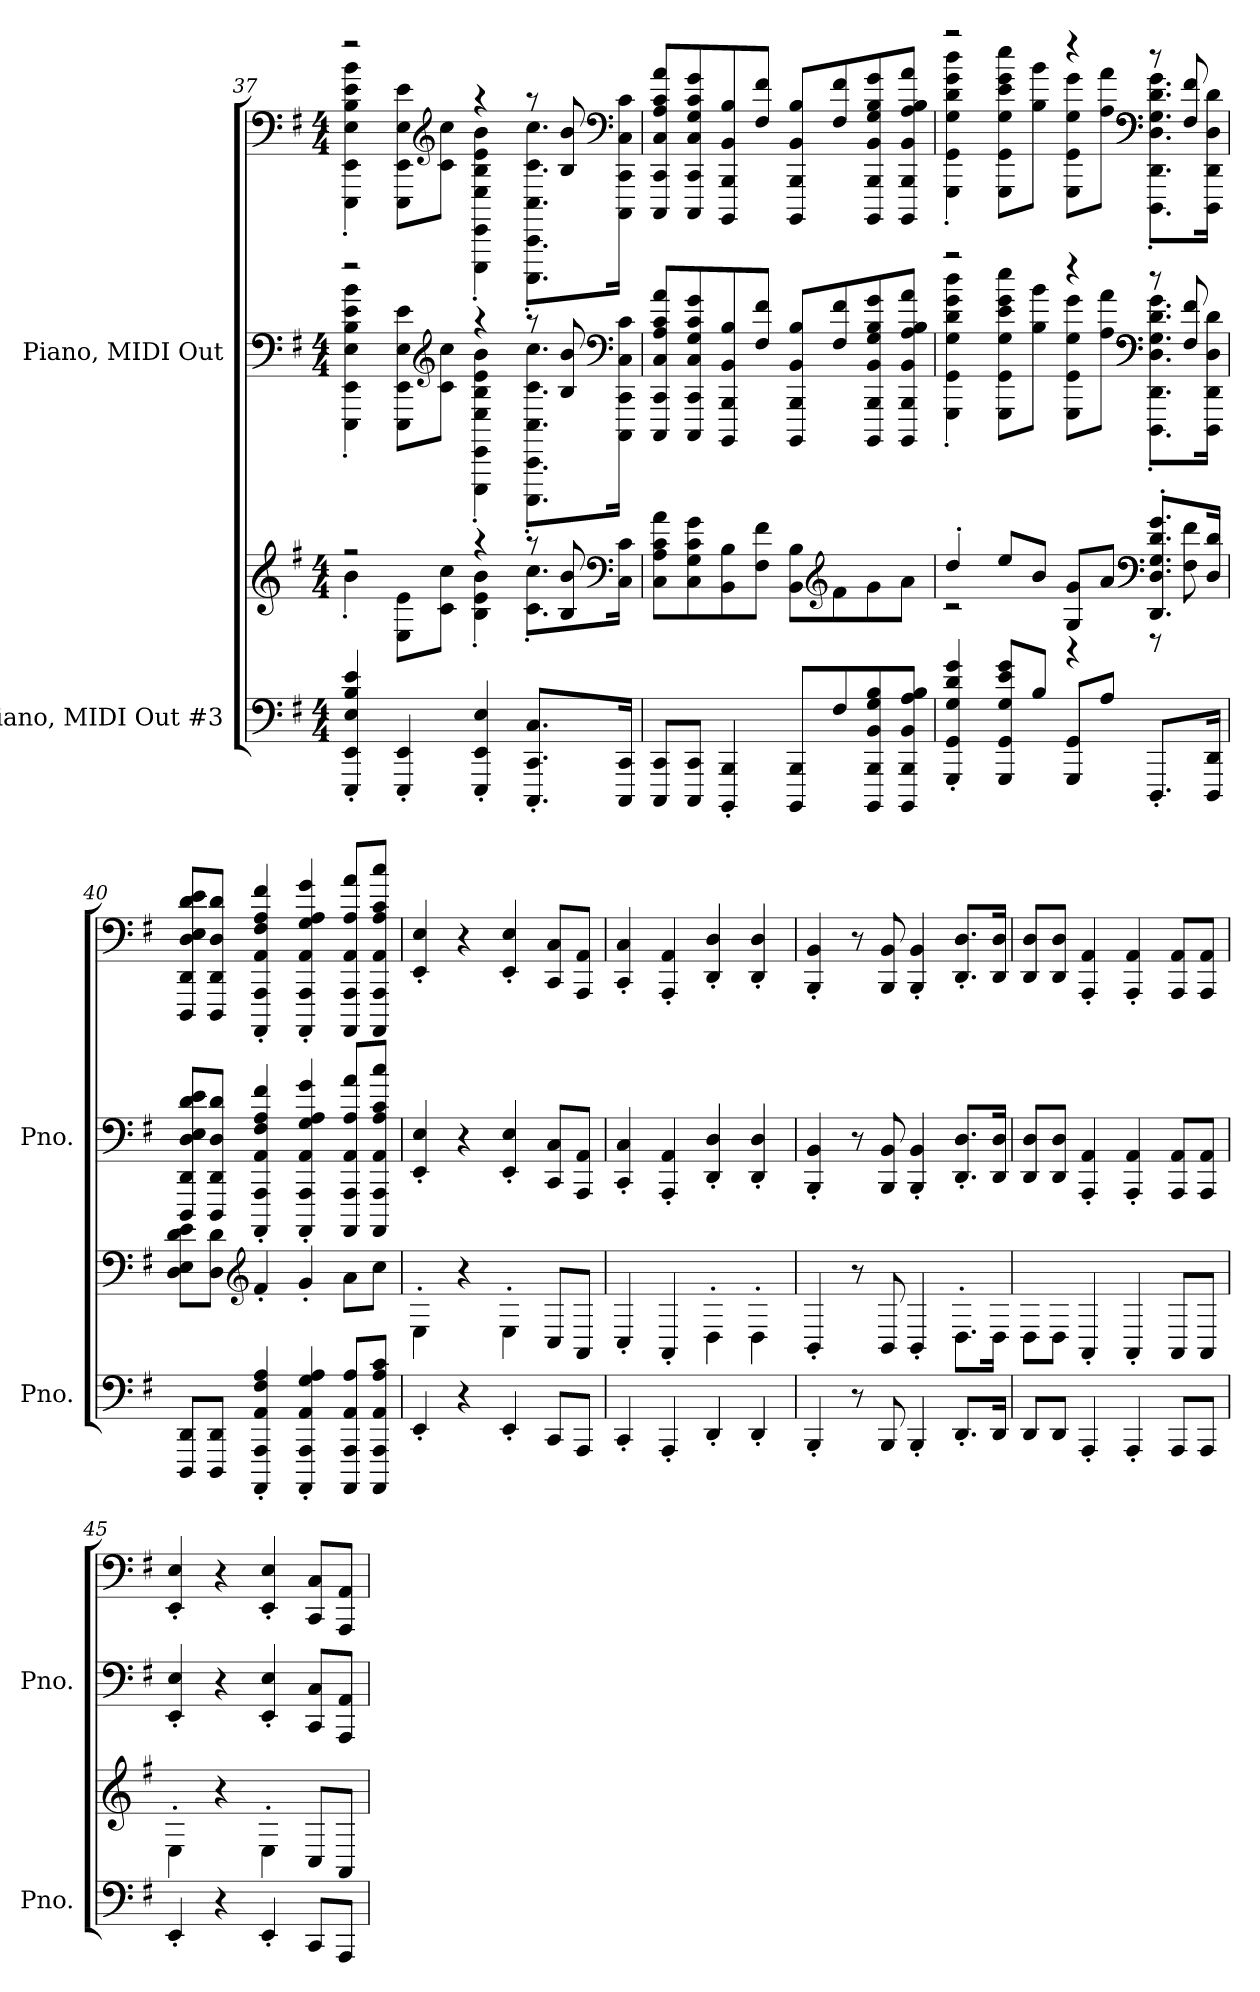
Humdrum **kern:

**kern	**kern	**kern	**kern
*part2	*part2	*part1	*part1
*staff4	*staff3	*staff2	*staff1
*I"Piano, MIDI Out #3	*	*I"Piano, MIDI Out	*
*I'Pno.	*	*I'Pno.	*
*clefF4	*clefG2	*clefF4	*clefF4
*k[f#]	*k[f#]	*k[f#]	*k[f#]
*M4/4	*M4/4	*M4/4	*M4/4
=37	=37	=37	=37
*	*^	*^	*^
4EEE/' 4EE/' 4E/' 4B/' 4e/'	2r	4b'\	2r	4EEE\' 4EE\' 4E\' 4B\' 4e\' 4b\'	2r	4EEE\' 4EE\' 4E\' 4B\' 4e\' 4b\'
4EEE/' 4EE/'	.	8E\ 8e\L	.	8EEE\ 8EE\ 8E\ 8e\L	.	8EEE\ 8EE\ 8E\ 8e\L
*	*	*	*clefG2	*	*clefG2	*
.	.	8c\ 8cc\J	.	8c\ 8cc\J	.	8c\ 8cc\J
4EEE/' 4EE/' 4E/'	4r	4B\' 4e\' 4b\'	4r	4EEE\' 4EE\' 4E\' 4B\' 4e\' 4b\'	4r	4EEE\' 4EE\' 4E\' 4B\' 4e\' 4b\'
8.CCC/' 8.CC/' 8.C/'L	8r	8.c\' 8.cc\'L	8r	8.CCC\' 8.CC\' 8.C\' 8.c\' 8.cc\'L	8r	8.CCC\' 8.CC\' 8.C\' 8.c\' 8.cc\'L
.	8B/ 8b/	.	8B/ 8b/	.	8B/ 8b/	.
*	*clefF4	*	*clefF4	*	*clefF4	*
16CCC/ 16CC/Jk	.	16C\ 16c\Jk	.	16CCC\ 16CC\ 16C\ 16c\Jk	.	16CCC\ 16CC\ 16C\ 16c\Jk
*	*v	*v	*	*	*	*
*	*	*v	*v	*	*
*	*	*	*v	*v
!!LO:PB:g=z
=38	=38	=38	=38
8CCC/ 8CC/L	8C\ 8A\ 8c\ 8a\L	8CCC/ 8CC/ 8C/ 8A/ 8c/ 8a/L	8CCC/ 8CC/ 8C/ 8A/ 8c/ 8a/L
8CCC/ 8CC/J	8C\ 8G\ 8c\ 8g\	8CCC/ 8CC/ 8C/ 8G/ 8c/ 8g/	8CCC/ 8CC/ 8C/ 8G/ 8c/ 8g/
4BBBB/' 4BBB/'	8BB\ 8B\	8BBBB/ 8BBB/ 8BB/ 8B/	8BBBB/ 8BBB/ 8BB/ 8B/
.	8F#\ 8f#\J	8F#/ 8f#/J	8F#/ 8f#/J
8BBBB/ 8BBB/L	8BB\ 8B\L	8BBBB/ 8BBB/ 8BB/ 8B/L	8BBBB/ 8BBB/ 8BB/ 8B/L
*	*clefG2	*	*
8F#/	8f#\	8F#/ 8f#/	8F#/ 8f#/
8BBBB/ 8BBB/ 8BB/ 8G/ 8B/	8g\	8BBBB/ 8BBB/ 8BB/ 8G/ 8B/ 8g/	8BBBB/ 8BBB/ 8BB/ 8G/ 8B/ 8g/
8BBBB/ 8BBB/ 8BB/ 8A/ 8B/J	8a\J	8BBBB/ 8BBB/ 8BB/ 8A/ 8B/ 8a/J	8BBBB/ 8BBB/ 8BB/ 8A/ 8B/ 8a/J
=39	=39	=39	=39
*	*^	*^	*^
4GGG/' 4GG/' 4G/' 4d/' 4g/'	4dd'/	2r	2r	4GGG\' 4GG\' 4G\' 4d\' 4g\' 4dd\'	2r	4GGG\' 4GG\' 4G\' 4d\' 4g\' 4dd\'
8GGG/ 8GG/ 8G/ 8e/ 8g/L	8ee/L	.	.	8GGG\ 8GG\ 8G\ 8e\ 8g\ 8ee\L	.	8GGG\ 8GG\ 8G\ 8e\ 8g\ 8ee\L
8B/J	8b/J	.	.	8B\ 8b\J	.	8B\ 8b\J
8GGG/ 8GG/L	8G/ 8g/L	4r	4r	8GGG\ 8GG\ 8G\ 8g\L	4r	8GGG\ 8GG\ 8G\ 8g\L
8A/J	8a/J	.	.	8A\ 8a\J	.	8A\ 8a\J
*	*clefF4	*	*clefF4	*	*clefF4	*
8.DDD'/L	8.DD/' 8.D/' 8.G/' 8.d/' 8.g/'L	8r	8r	8.DDD\' 8.DD\' 8.D\' 8.G\' 8.d\' 8.g\'L	8r	8.DDD\' 8.DD\' 8.D\' 8.G\' 8.d\' 8.g\'L
.	.	8F#\ 8f#\	8F#/ 8f#/	.	8F#/ 8f#/	.
16DDD/ 16DD/Jk	16D/ 16d/Jk	.	.	16DDD\ 16DD\ 16D\ 16d\Jk	.	16DDD\ 16DD\ 16D\ 16d\Jk
*	*v	*v	*	*	*	*
*	*	*v	*v	*	*
*	*	*	*v	*v
=40	=40	=40	=40
8DDD/ 8DD/L	8D\ 8E\ 8d\ 8e\L	8DDD/ 8DD/ 8D/ 8E/ 8d/ 8e/L	8DDD/ 8DD/ 8D/ 8E/ 8d/ 8e/L
8DDD/ 8DD/J	8D\ 8d\J	8DDD/ 8DD/ 8D/ 8d/J	8DDD/ 8DD/ 8D/ 8d/J
*	*clefG2	*	*
4AAAA/' 4AAA/' 4AA/' 4F#/' 4A/'	4f#'/	4AAAA/' 4AAA/' 4AA/' 4F#/' 4A/' 4f#/'	4AAAA/' 4AAA/' 4AA/' 4F#/' 4A/' 4f#/'
4AAAA/' 4AAA/' 4AA/' 4G/' 4A/'	4g'/	4AAAA/' 4AAA/' 4AA/' 4G/' 4A/' 4g/'	4AAAA/' 4AAA/' 4AA/' 4G/' 4A/' 4g/'
8AAAA/ 8AAA/ 8AA/ 8A/L	8a\L	8AAAA/ 8AAA/ 8AA/ 8A/ 8a/L	8AAAA/ 8AAA/ 8AA/ 8A/ 8a/L
8AAAA/ 8AAA/ 8AA/ 8A/ 8c/J	8cc\J	8AAAA/ 8AAA/ 8AA/ 8A/ 8c/ 8cc/J	8AAAA/ 8AAA/ 8AA/ 8A/ 8c/ 8cc/J
!!LO:LB:g=z
=41	=41	=41	=41
4EE'/	4E'\	4EE/' 4E/'	4EE/' 4E/'
4r	4r	4r	4r
4EE'/	4E'\	4EE/' 4E/'	4EE/' 4E/'
8CC/L	8C/L	8CC/ 8C/L	8CC/ 8C/L
8AAA/J	8AA/J	8AAA/ 8AA/J	8AAA/ 8AA/J
=42	=42	=42	=42
4CC'/	4C'/	4CC/' 4C/'	4CC/' 4C/'
4AAA'/	4AA'/	4AAA/' 4AA/'	4AAA/' 4AA/'
4DD'/	4D'\	4DD/' 4D/'	4DD/' 4D/'
4DD'/	4D'\	4DD/' 4D/'	4DD/' 4D/'
=43	=43	=43	=43
4BBB'/	4BB'/	4BBB/' 4BB/'	4BBB/' 4BB/'
8r	8r	8r	8r
8BBB/	8BB/	8BBB/ 8BB/	8BBB/ 8BB/
4BBB'/	4BB'/	4BBB/' 4BB/'	4BBB/' 4BB/'
8.DD'/L	8.D'\L	8.DD/' 8.D/'L	8.DD/' 8.D/'L
16DD/Jk	16D\Jk	16DD/ 16D/Jk	16DD/ 16D/Jk
=44	=44	=44	=44
8DD/L	8D\L	8DD/ 8D/L	8DD/ 8D/L
8DD/J	8D\J	8DD/ 8D/J	8DD/ 8D/J
4AAA'/	4AA'/	4AAA/' 4AA/'	4AAA/' 4AA/'
4AAA'/	4AA'/	4AAA/' 4AA/'	4AAA/' 4AA/'
8AAA/L	8AA/L	8AAA/ 8AA/L	8AAA/ 8AA/L
8AAA/J	8AA/J	8AAA/ 8AA/J	8AAA/ 8AA/J
=45	=45	=45	=45
4EE'/	4E'\	4EE/' 4E/'	4EE/' 4E/'
4r	4r	4r	4r
4EE'/	4E'\	4EE/' 4E/'	4EE/' 4E/'
8CC/L	8C/L	8CC/ 8C/L	8CC/ 8C/L
8AAA/J	8AA/J	8AAA/ 8AA/J	8AAA/ 8AA/J
=	=	=	=
*-	*-	*-	*-
